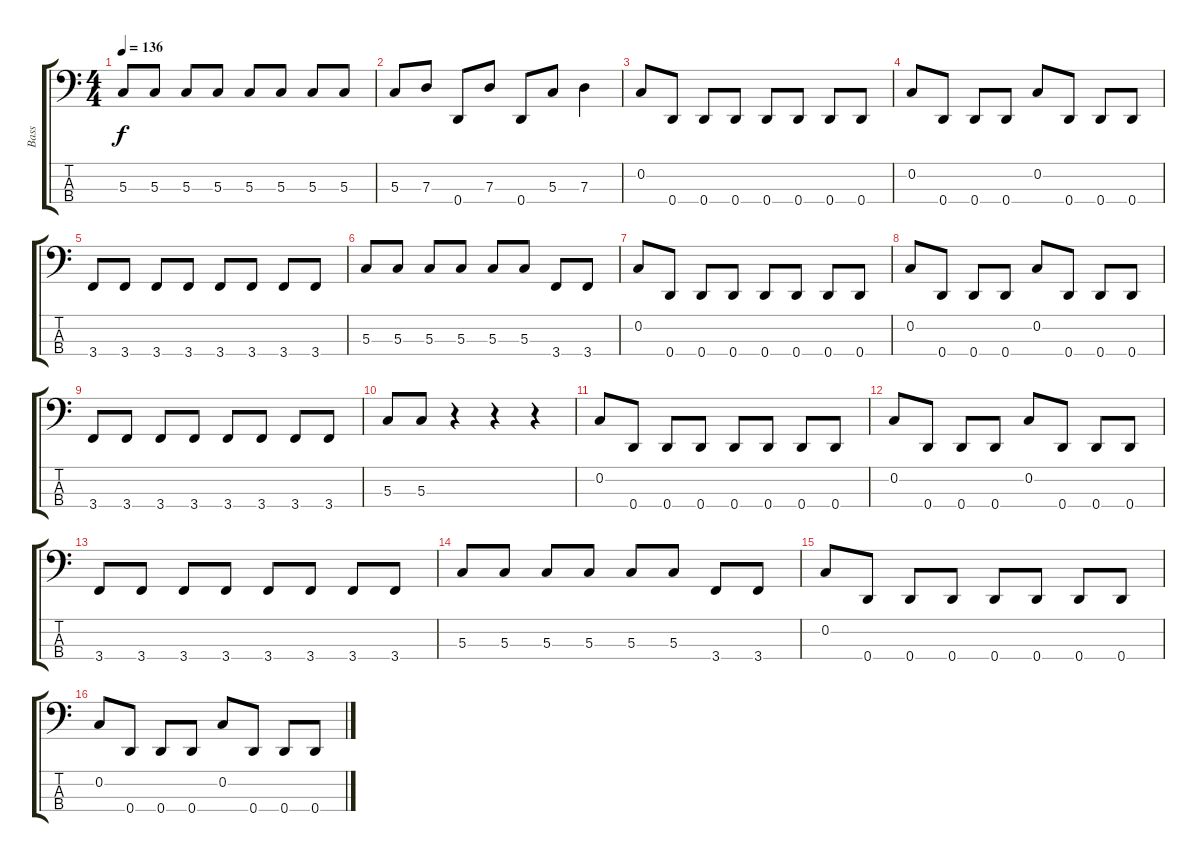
\track ("Bass" "Bass") {instrument electricbassfinger}
\staff {score tabs}
\tuning (F2 C2 G1 D1) {hide}
\ts (4 4)
\tempo 136
\clef f4
\ks c
5.3.8{dy f} 5.3.8 5.3.8 5.3.8 5.3.8 5.3.8 5.3.8 5.3.8 |
5.3.8 7.3.8 0.4.8 7.3.8 0.4.8 5.3.8 7.3.4 |
0.2.8 0.4.8 0.4.8 0.4.8 0.4.8 0.4.8 0.4.8 0.4.8 |
0.2.8 0.4.8 0.4.8 0.4.8 0.2.8 0.4.8 0.4.8 0.4.8 |
3.4.8 3.4.8 3.4.8 3.4.8 3.4.8 3.4.8 3.4.8 3.4.8 |
5.3.8 5.3.8 5.3.8 5.3.8 5.3.8 5.3.8 3.4.8 3.4.8 |
0.2.8 0.4.8 0.4.8 0.4.8 0.4.8 0.4.8 0.4.8 0.4.8 |
0.2.8 0.4.8 0.4.8 0.4.8 0.2.8 0.4.8 0.4.8 0.4.8 |
3.4.8 3.4.8 3.4.8 3.4.8 3.4.8 3.4.8 3.4.8 3.4.8 |
5.3.8 5.3.8 r.4 r.4 r.4 |
0.2.8 0.4.8 0.4.8 0.4.8 0.4.8 0.4.8 0.4.8 0.4.8 |
0.2.8 0.4.8 0.4.8 0.4.8 0.2.8 0.4.8 0.4.8 0.4.8 |
3.4.8 3.4.8 3.4.8 3.4.8 3.4.8 3.4.8 3.4.8 3.4.8 |
5.3.8 5.3.8 5.3.8 5.3.8 5.3.8 5.3.8 3.4.8 3.4.8 |
0.2.8 0.4.8 0.4.8 0.4.8 0.4.8 0.4.8 0.4.8 0.4.8 |
0.2.8 0.4.8 0.4.8 0.4.8 0.2.8 0.4.8 0.4.8 0.4.8
